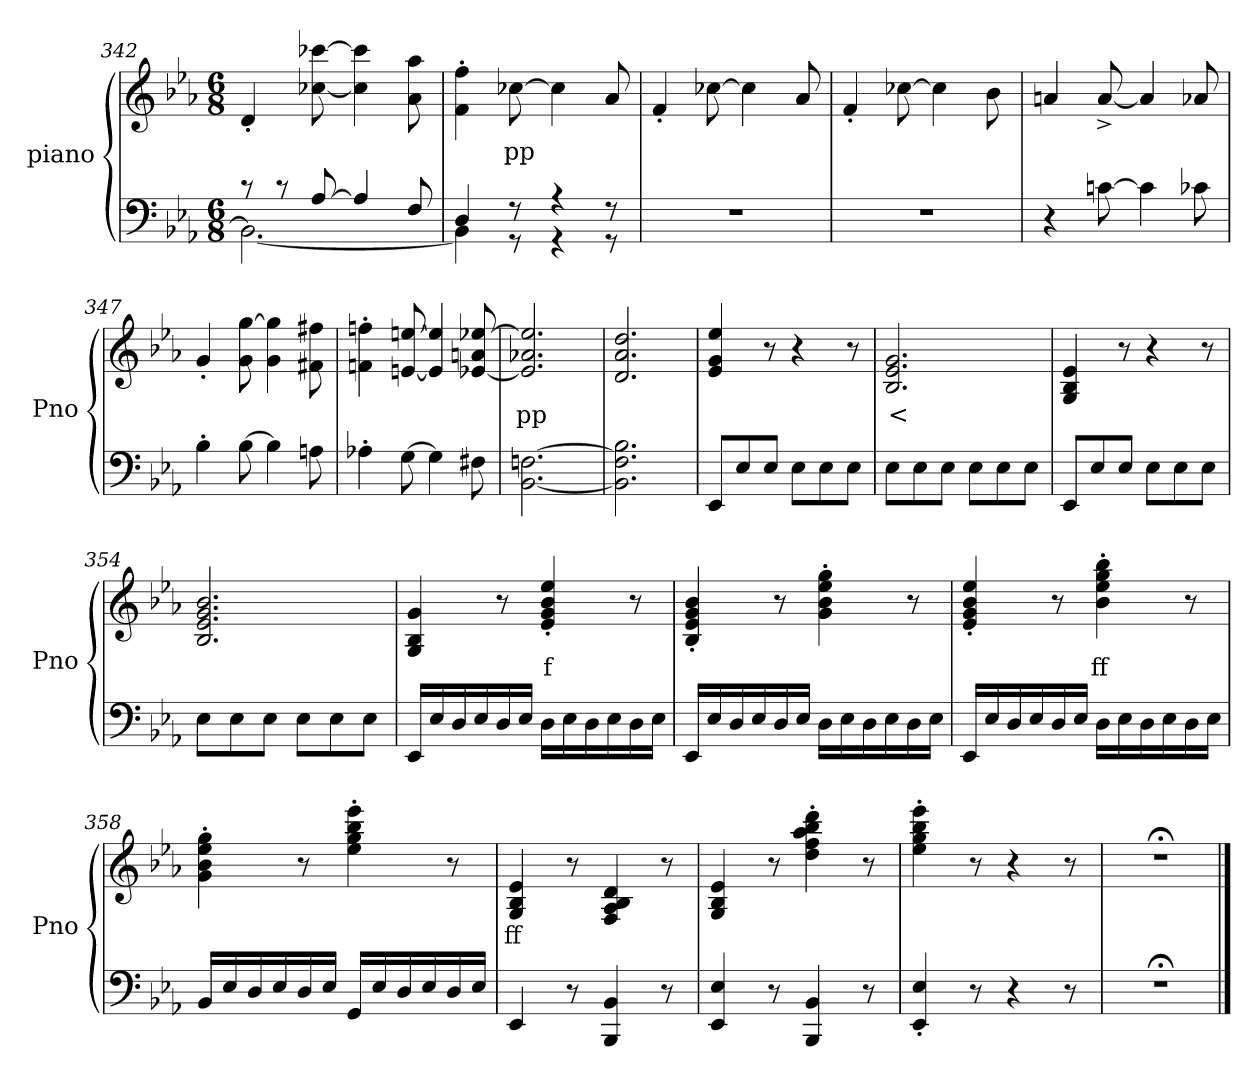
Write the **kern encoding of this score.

**kern	**kern	**text
*part2	*part1	*part1
*staff2	*staff1	*staff1
*I"piano	*I"piano	*
*I'Pno	*I'Pno	*
*clefF4	*clefG2	*
*k[b-e-a-]	*k[b-e-a-]	*
*M6/8	*M6/8	*
=342	=342	=342
*^	*	*
8r	2.BB-\_	4d'/	.
8r	.	.	.
[8A-/	.	[8cc-X\ [8ccc-X\	.
4A-/]	.	4cc-\] 4ccc-\]	.
8F/	.	8a-\ 8aa-\	.
=343	=343	=343	=343
4D/	4BB-\]	4f\' 4ff\'	.
8r	8r	[8cc-X\	pp
4r	4r	4cc-\]	.
8r	8r	8a-/	.
*v	*v	*	*
=344	=344	=344
2.r	4f'/	.
.	[8cc-X\	.
.	4cc-\]	.
.	8a-/	.
!!LO:LB:g=z
=345	=345	=345
2.r	4f'/	.
.	[8cc-X\	.
.	4cc-\]	.
.	8b-\	.
=346	=346	=346
4r	4an/	.
[8cn\	[8a^/	.
4c\]	4a/]	.
8c-X\	8a-X/	.
=347	=347	=347
4B-'\	4g'/	.
[8B-\	8g\ [8gg\	.
4B-\]	4g\ 4gg\]	.
8An\	8f#X\ 8ff#X\	.
=348	=348	=348
4A-X'\	4fn\' 4ffn\'	.
[8G\	[8en/ [8een/	.
4G\]	4e/] 4ee/]	.
8F#X\	[8e-X/ 8an/ [8ee-X/	.
=349	=349	=349
[2.BB-\ [2.Fn\	2.e-/] 2.a-X/ 2.ee-/]	pp
=350	=350	=350
2.BB-\] 2.F\] 2.B-\	2.d/ 2.a-/ 2.dd/	.
=351	=351	=351
8EE-/L	4e-/ 4g/ 4ee-/	.
8E-/	.	.
8E-/J	8r	.
8E-\L	4r	.
8E-\	.	.
8E-\J	8r	.
=352	=352	=352
8E-\L	2.B-/ 2.e-/ 2.g/	<
8E-\	.	.
8E-\J	.	.
8E-\L	.	.
8E-\	.	.
8E-\J	.	.
!!LO:LB:g=z
=353	=353	=353
8EE-/L	4G/ 4B-/ 4e-/	.
8E-/	.	.
8E-/J	8r	.
8E-\L	4r	.
8E-\	.	.
8E-\J	8r	.
=354	=354	=354
8E-\L	2.B-/ 2.e-/ 2.g/ 2.b-/	.
8E-\	.	.
8E-\J	.	.
8E-\L	.	.
8E-\	.	.
8E-\J	.	.
=355	=355	=355
16EE-/LL	4G/ 4B-/ 4g/	.
16E-/	.	.
16D/	.	.
16E-/	.	.
16D/	8r	.
16E-/JJ	.	.
16D\LL	4e-/' 4g/' 4b-/' 4ee-/'	f
16E-\	.	.
16D\	.	.
16E-\	.	.
16D\	8r	.
16E-\JJ	.	.
=356	=356	=356
16EE-/LL	4B-/' 4e-/' 4g/' 4b-/'	.
16E-/	.	.
16D/	.	.
16E-/	.	.
16D/	8r	.
16E-/JJ	.	.
16D\LL	4g\' 4b-\' 4ee-\' 4gg\'	.
16E-\	.	.
16D\	.	.
16E-\	.	.
16D\	8r	.
16E-\JJ	.	.
=357	=357	=357
16EE-/LL	4e-/' 4g/' 4b-/' 4ee-/'	.
16E-/	.	.
16D/	.	.
16E-/	.	.
16D/	8r	.
16E-/JJ	.	.
16D\LL	4b-\' 4ee-\' 4gg\' 4bb-\'	ff
16E-\	.	.
16D\	.	.
16E-\	.	.
16D\	8r	.
16E-\JJ	.	.
!!LO:LB:g=z
=358	=358	=358
16BB-/LL	4g\' 4b-\' 4ee-\' 4gg\'	.
16E-/	.	.
16D/	.	.
16E-/	.	.
16D/	8r	.
16E-/JJ	.	.
16GG/LL	4ee-\' 4gg\' 4bb-\' 4eee-\'	.
16E-/	.	.
16D/	.	.
16E-/	.	.
16D/	8r	.
16E-/JJ	.	.
=359	=359	=359
4EE-/	4G/ 4B-/ 4e-/	ff
8r	8r	.
4BBB-/ 4BB-/	4F/ 4A-/ 4B-/ 4d/	.
8r	8r	.
=360	=360	=360
4EE-/ 4E-/	4G/ 4B-/ 4e-/	.
8r	8r	.
4BBB-/ 4BB-/	4dd\' 4ff\' 4aa-\' 4bb-\' 4ddd\'	.
8r	8r	.
=361	=361	=361
4EE-/' 4E-/'	4ee-\' 4gg\' 4bb-\' 4eee-\'	.
8r	8r	.
4r	4r	.
8r	8r	.
=362	=362	=362
2.r;<	2.r;<	.
==	==	==
*-	*-	*-
